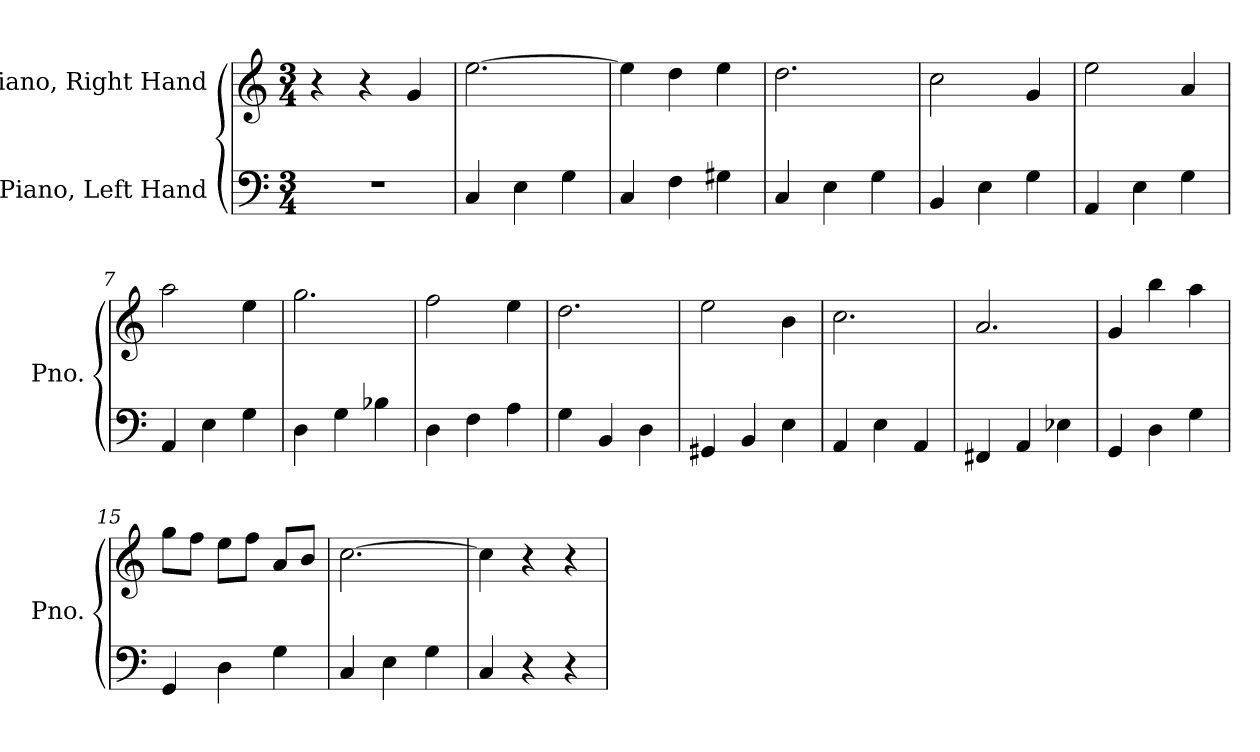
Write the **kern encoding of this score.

**kern	**kern
*part2	*part1
*staff2	*staff1
*I"Piano, Left Hand	*I"Piano, Right Hand
*I'Pno.	*I'Pno.
*clefF4	*clefG2
*k[]	*k[]
*M3/4	*M3/4
*MM120	*MM120
=1	=1
2.r	4r
.	4r
.	4g/
=2	=2
4C/	[2.ee\
4E\	.
4G\	.
=3	=3
4C/	4ee\]
4F\	4dd\
4G#X\	4ee\
=4	=4
4C/	2.dd\
4E\	.
4G\	.
=5	=5
4BB/	2cc\
4E\	.
4G\	4g/
=6	=6
4AA/	2ee\
4E\	.
4G\	4a/
=7	=7
4AA/	2aa\
4E\	.
4G\	4ee\
=8	=8
4D\	2.gg\
4G\	.
4B-X\	.
!!LO:LB:g=z
=9	=9
4D\	2ff\
4F\	.
4A\	4ee\
=10	=10
4G\	2.dd\
4BB/	.
4D\	.
=11	=11
4GG#X/	2ee\
4BB/	.
4E\	4b\
=12	=12
4AA/	2.cc\
4E\	.
4AA/	.
=13	=13
4FF#X/	2.a/
4AA/	.
4E-X\	.
=14	=14
4GG/	4g/
4D\	4bb\
4G\	4aa\
=15	=15
4GG/	8gg\L
.	8ff\J
4D\	8ee\L
.	8ff\J
4G\	8a/L
.	8b/J
=16	=16
4C/	[2.cc\
4E\	.
4G\	.
=17	=17
4C/	4cc\]
4r	4r
4r	4r
=	=
*-	*-
